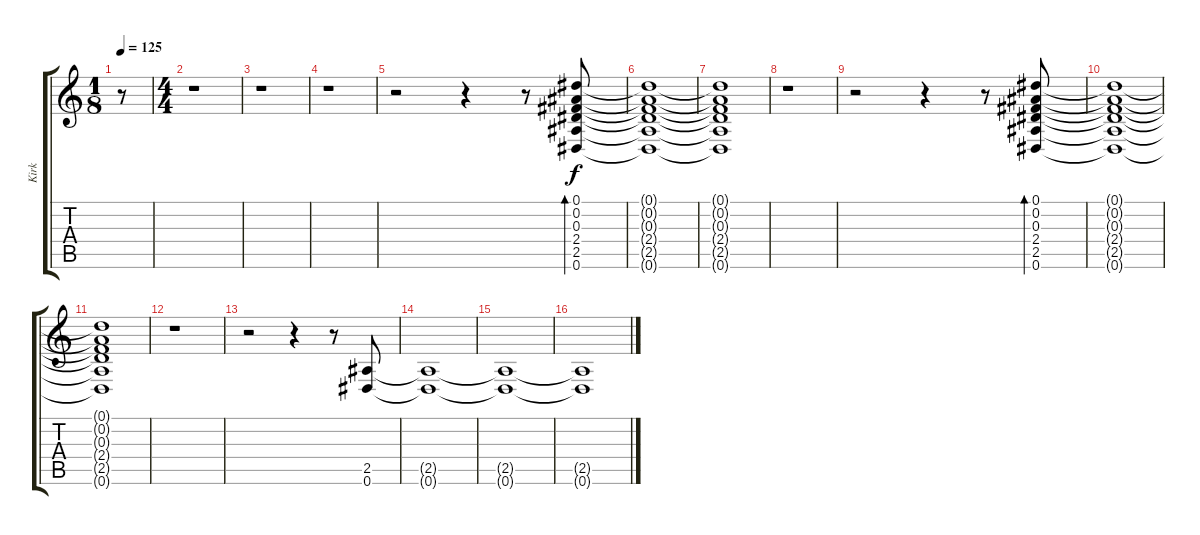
\track ("Kirk" "Kirk") {instrument distortionguitar}
\staff {score tabs}
\tuning (Eb4 Bb3 Gb3 Db3 Ab2 Eb2) {hide}
\ts (1 8)
\tempo 125
\clef g2
\ks c
r.8{dy f instrument distortionguitar} |
\ts (4 4)
r.1 |
r.1 |
r.1 |
r.2 r.4 r.8 (0.1 0.2 0.3 2.4 2.5 0.6).8{bd 480 instrument electricguitarjazz} |
(0.1{t} 0.2{t} 0.3{t} 2.4{t} 2.5{t} 0.6{t}).1 |
(0.1{t} 0.2{t} 0.3{t} 2.4{t} 2.5{t} 0.6{t}).1 |
r.1 |
r.2 r.4 r.8 (0.1 0.2 0.3 2.4 2.5 0.6).8{bd 480} |
(0.1{t} 0.2{t} 0.3{t} 2.4{t} 2.5{t} 0.6{t}).1 |
(0.1{t} 0.2{t} 0.3{t} 2.4{t} 2.5{t} 0.6{t}).1 |
r.1 |
r.2 r.4 r.8 (2.5 0.6).8{volume 12 instrument distortionguitar} |
(2.5{t} 0.6{t}).1 |
(2.5{t} 0.6{t}).1 |
(2.5{t} 0.6{t}).1
